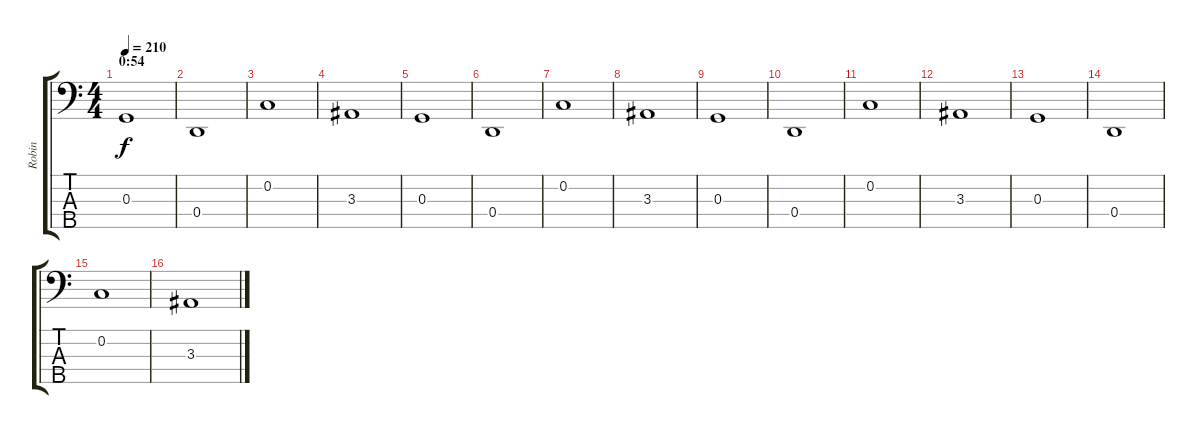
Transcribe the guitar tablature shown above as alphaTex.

\track ("Robin" "Robin") {instrument electricbasspick}
\staff {score tabs}
\tuning (F2 C2 G1 D1 A0) {hide}
\ts (4 4)
\section ("" "0:54")
\tempo 210
\clef f4
\ks c
0.3.1{dy f} |
0.4.1 |
0.2.1 |
3.3.1 |
0.3.1 |
0.4.1 |
0.2.1 |
3.3.1 |
0.3.1 |
0.4.1 |
0.2.1 |
3.3.1 |
0.3.1 |
0.4.1 |
0.2.1 |
3.3.1
